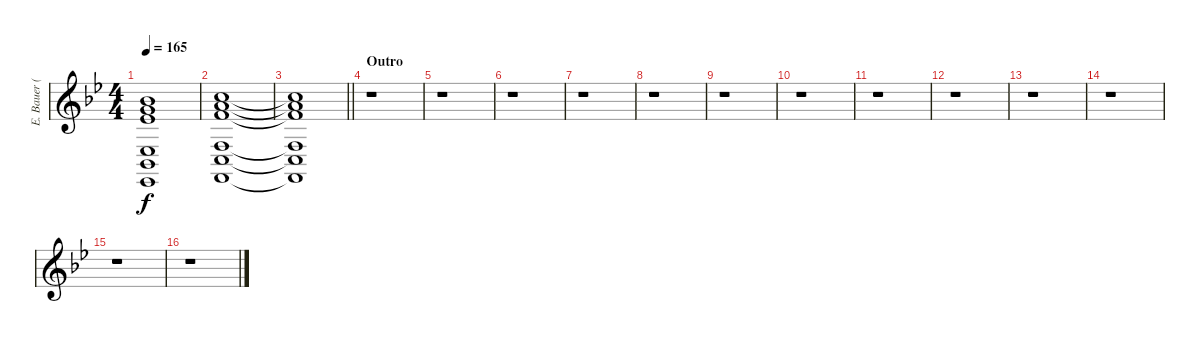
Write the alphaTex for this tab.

\track ("E. Bauer (Keyboard)" "E. Bauer (") {instrument stringensemble1}
\staff {score}
\tuning (E4 B3 G3 D3 A2 E2 B1) {hide}
\ts (4 4)
\tempo 165
\clef g2
\ks gminor
(6.1{t} 8.2{t} 8.3{t} 6.5{t} 6.6{t} 4.7{t}).1{dy f} |
(8.1 10.2 10.3 3.4 3.5 1.6).1 |
\barLineRight lightlight
(8.1{t} 10.2{t} 10.3{t} 3.4{t} 3.5{t} 1.6{t}).1 |
\section ("" "Outro")
r.1 |
r.1 |
r.1 |
r.1 |
r.1 |
r.1 |
r.1 |
r.1 |
r.1 |
r.1 |
r.1 |
r.1 |
r.1
